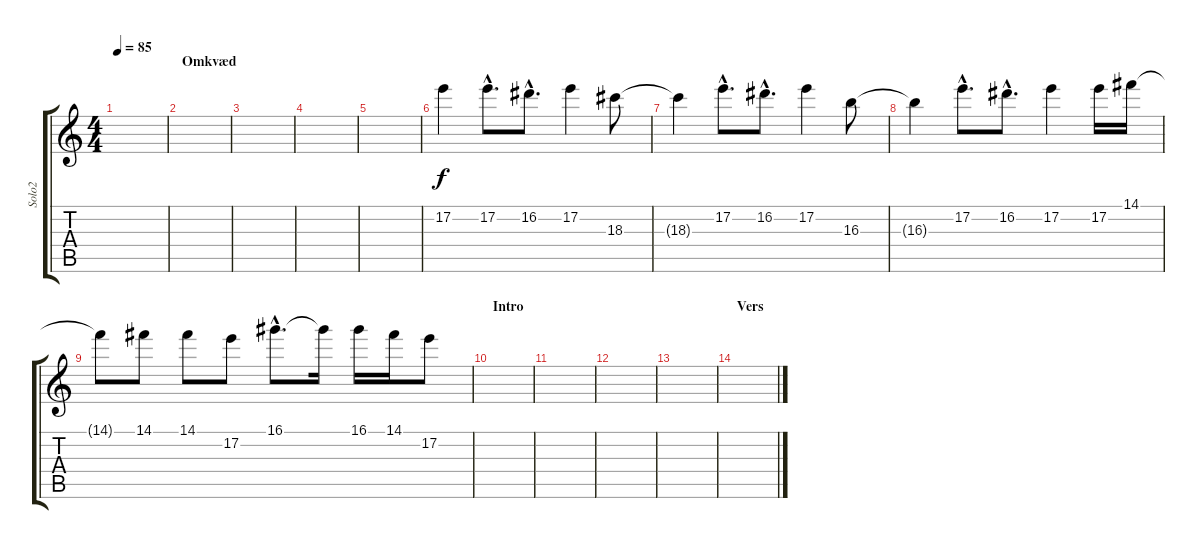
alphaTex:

\track ("Solo2" "Solo2") {instrument distortionguitar}
\staff {score tabs}
\tuning (E4 B3 G3 D3 A2 E2) {hide}
\ts (4 4)
\tempo 85
\clef g2
\ks c
|
\section ("" "Omkvæd")
|
|
|
|
17.2.4 17.2{hac}.8{d} 16.2{hac}.8{d} 17.2.4 18.3.8 |
18.3{t}.4 17.2{hac}.8{d} 16.2{hac}.8{d} 17.2.4 16.3.8 |
16.3{t}.4 17.2{hac}.8{d} 16.2{hac}.8{d} 17.2.4 17.2.16 14.1.16 |
14.1{t}.8 14.1.8 14.1.8 17.2.8 16.1{hac}.8{d} 16.1{t}.16 16.1.16 14.1.16 17.2.8 |
\section ("" "Intro")
|
|
|
|
\section ("" "Vers")
